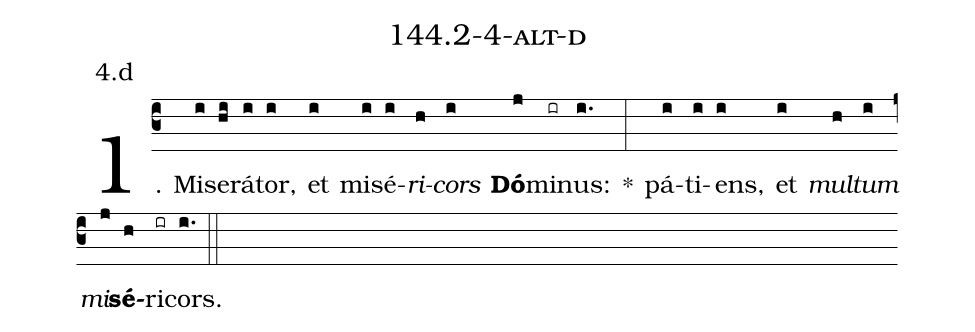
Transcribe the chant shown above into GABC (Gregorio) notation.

name: 144.2-4-alt-d;
annotation: 4.d;
%%
(c3)1. Mi(i)se(hi)rá(i)tor,(i) et(i) mi(i)sé(i)<i>ri</i>(h)<i>cors</i>(i) <b>Dó</b>(j)mi(ir)nus:(i.) *(:) pá(i)ti(i)ens,(i) et(i) <i>mul</i>(h)<i>tum</i>(i) <i>mi</i>(j)<b>sé</b>(h)ri(ir)cors.(i.) (::)
